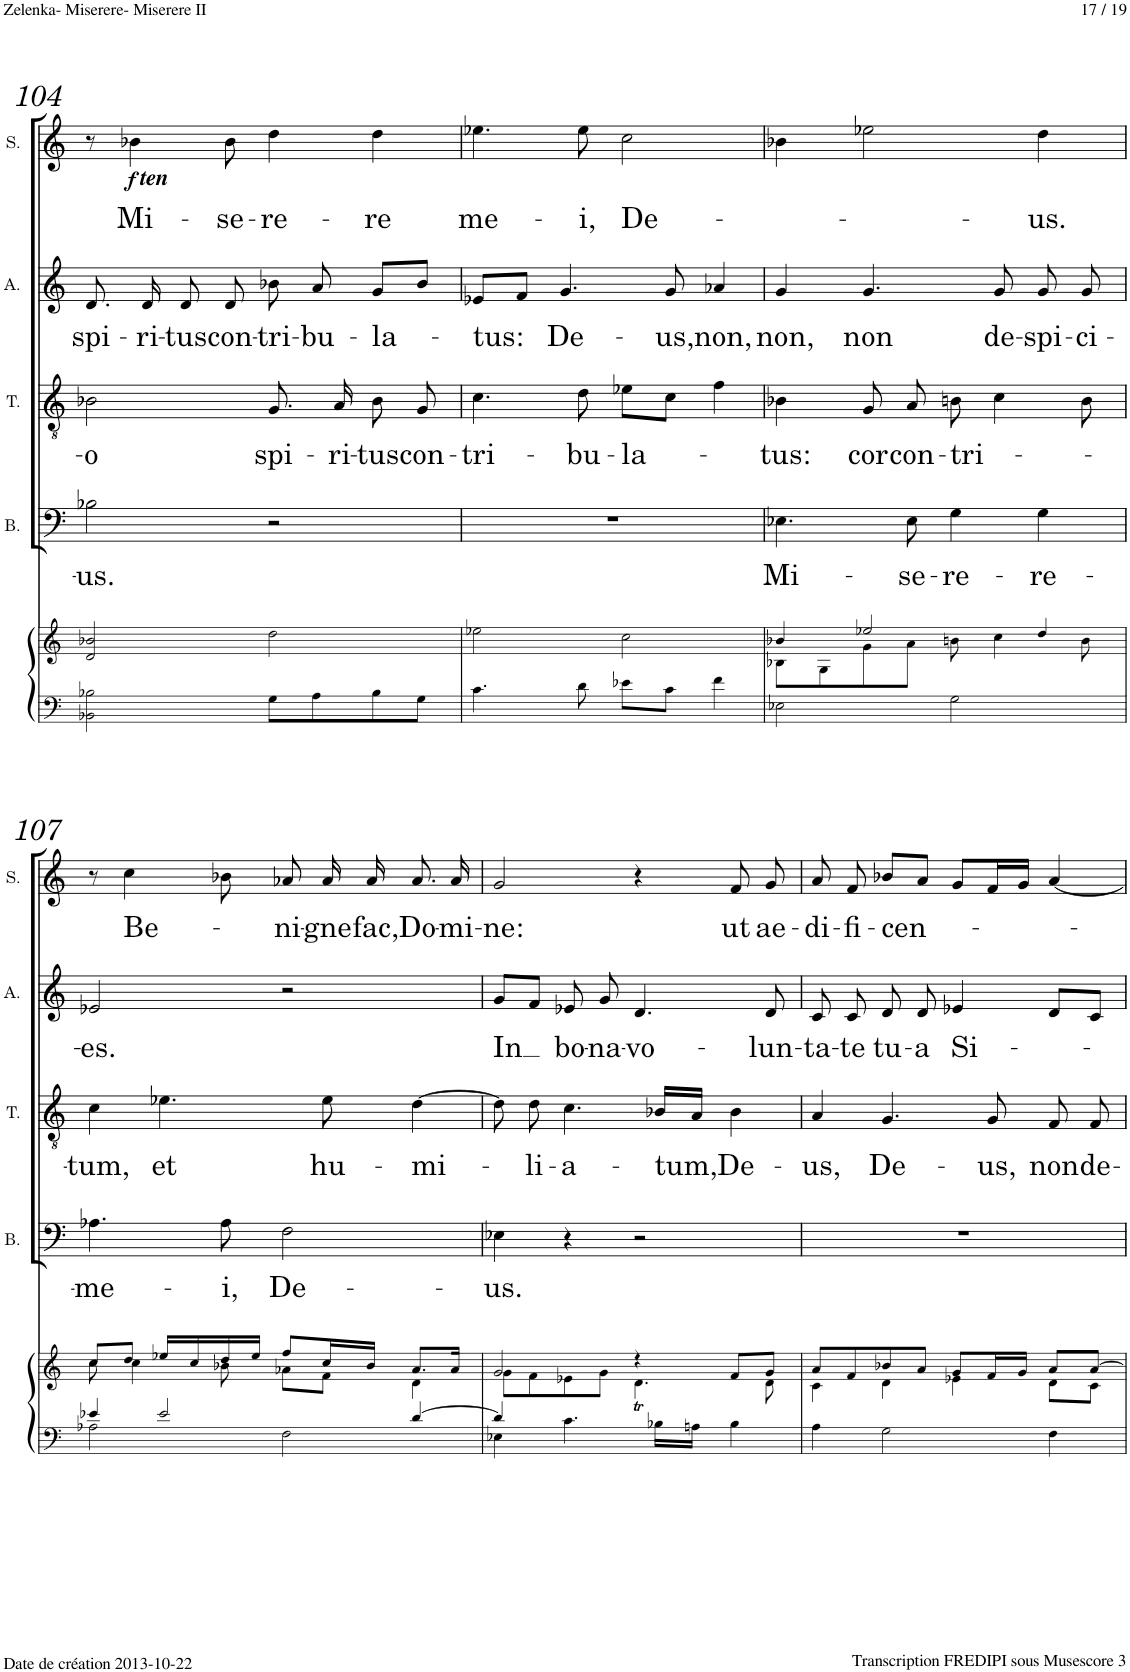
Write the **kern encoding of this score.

**kern	**kern	**kern	**text	**kern	**text	**kern	**text	**kern	**text	**dynam
*part5	*part5	*part4	*part4	*part3	*part3	*part2	*part2	*part1	*part1	*part1
*staff6	*staff5	*staff4	*staff4	*staff3	*staff3	*staff2	*staff2	*staff1	*staff1	*staff1
*I"Piano	*	*I"Basse	*	*I"Tenor	*	*I"Alto	*	*I"Soprano	*	*
*I'Pno	*	*I'B.	*	*I'T.	*	*I'A.	*	*I'S.	*	*
!!LO:PB:g=z
*clefF4	*clefG2	*clefF4	*	*clefGv2	*	*clefG2	*	*clefG2	*	*
*k[]	*k[]	*k[]	*	*k[]	*	*k[]	*	*k[]	*	*
*M4/4	*M4/4	*M4/4	*	*M4/4	*	*M4/4	*	*M4/4	*	*
*met(c)	*met(c)	*met(c)	*	*met(c)	*	*met(c)	*	*met(c)	*	*
=104	=104	=104	=104	=104	=104	=104	=104	=104	=104	=104
!	!	!	!LO:LY:b	!	!LO:LY:b	!	!LO:LY:b	!	!	!
2BB-X\ 2B-X\	2d/ 2b-X/	2B-X\	-us.	2B-X\	-o	8.d/	spi-	8r	.	.
!	!	!	!	!	!	!	!	!	!LO:LY:b	!LO:DY:b
!	!	!	!	!	!	!	!	!	!	!LO:DY:n=1:b
.	.	.	.	.	.	.	.	4b-X\	Mi-	f other-dynamics
!	!	!	!	!	!	!	!LO:LY:b	!	!	!
.	.	.	.	.	.	16d/	-ri-	.	.	.
!	!	!	!	!	!	!	!LO:LY:b	!	!	!
.	.	.	.	.	.	8d/	-tus	.	.	.
!	!	!	!	!	!	!	!LO:LY:b	!	!LO:LY:b	!
.	.	.	.	.	.	8d/	con-	8b-\	-se-	.
!	!	!	!	!	!LO:LY:b	!	!LO:LY:b	!	!LO:LY:b	!
8G\L	2dd\	2r	.	8.G/	spi-	8b-X\	-tri-	4dd\	-re-	.
!	!	!	!	!	!	!	!LO:LY:b	!	!	!
8A\	.	.	.	.	.	8a/	-bu-	.	.	.
!	!	!	!	!	!LO:LY:b	!	!	!	!	!
.	.	.	.	16A/	-ri-	.	.	.	.	.
!	!	!	!	!	!LO:LY:b	!	!LO:LY:b	!	!LO:LY:b	!
8B-\	.	.	.	8B-\	-tus	8g/L	-la-	4dd\	-re	.
!	!	!	!	!	!LO:LY:b	!	!	!	!	!
8G\J	.	.	.	8G/	con-	8b-/J	.	.	.	.
=105	=105	=105	=105	=105	=105	=105	=105	=105	=105	=105
!	!	!	!	!	!LO:LY:b	!	!LO:LY:b	!	!LO:LY:b	!
4.c\	2ee-X\	1r	.	4.c\	-tri-	8e-X/L	-tus:	4.ee-X\	me-	.
.	.	.	.	.	.	8f/J	.	.	.	.
!	!	!	!	!	!	!	!LO:LY:b	!	!	!
.	.	.	.	.	.	4.g/	De-	.	.	.
!	!	!	!	!	!LO:LY:b	!	!	!	!LO:LY:b	!
8d\	.	.	.	8d\	-bu-	.	.	8ee-\	-i,	.
!	!	!	!	!	!LO:LY:b	!	!	!	!LO:LY:b	!
8e-X\L	2cc\	.	.	8e-X\L	-la-	.	.	2cc\	De-	.
!	!	!	!	!	!	!	!LO:LY:b	!	!	!
8c\J	.	.	.	8c\J	.	8g/	-us,	.	.	.
!	!	!	!	!	!	!	!LO:LY:b	!	!	!
4f\	.	.	.	4f\	.	4a-X/	non,	.	.	.
=106	=106	=106	=106	=106	=106	=106	=106	=106	=106	=106
*	*^	*	*	*	*	*	*	*	*	*
!	!	!	!	!LO:LY:b	!	!LO:LY:b	!	!LO:LY:b	!	!	!
2E-X\	4b-X/	8B-X\L	4.E-X\	Mi-	4B-X\	-tus:	4g/	non,	4b-X\	.	.
.	.	8G\	.	.	.	.	.	.	.	.	.
!	!	!	!	!	!	!LO:LY:b	!	!LO:LY:b	!	!	!
.	2ee-X/	8g\	.	.	8G/	cor	4.g/	non	2ee-X\	.	.
!	!	!	!	!LO:LY:b	!	!LO:LY:b	!	!	!	!	!
.	.	8a\J	8E-\	-se-	8A/	con-	.	.	.	.	.
!	!	!	!	!LO:LY:b	!	!LO:LY:b	!	!	!	!	!
2G\	.	8bn\	4G\	-re-	8Bn\	-tri-	.	.	.	.	.
!	!	!	!	!	!	!	!	!LO:LY:b	!	!	!
.	.	4cc\	.	.	4c\	.	8g/	de-	.	.	.
!	!	!	!	!LO:LY:b	!	!	!	!LO:LY:b	!	!LO:LY:b	!
.	4dd/	.	4G\	-re-	.	.	8g/	-spi-	4dd\	-us.	.
!	!	!	!	!	!	!	!	!LO:LY:b	!	!	!
.	.	8b\	.	.	8B\	.	8g/	-ci-	.	.	.
!!LO:LB:g=z
=107	=107	=107	=107	=107	=107	=107	=107	=107	=107	=107	=107
*^	*	*	*	*	*	*	*	*	*	*	*
!	!	!	!	!	!LO:LY:b	!	!LO:LY:b	!	!LO:LY:b	!	!	!
4e-X/	2A-X\	8cc/L	8cc\	4.A-X\	-me-	4c\	-tum,	2e-X/	-es.	8r	.	.
!	!	!	!	!	!	!	!	!	!	!	!LO:LY:b	!
.	.	8dd/J	4cc\	.	.	.	.	.	.	4cc\	Be-	.
!	!	!	!	!	!	!	!LO:LY:b	!	!	!	!	!
2e-/	.	16ee-X/LL	.	.	.	4.e-X\	et	.	.	.	.	.
.	.	16cc/	.	.	.	.	.	.	.	.	.	.
!	!	!	!	!	!LO:LY:b	!	!	!	!	!	!	!
.	.	16dd/	8b-X\	8A-\	-i,	.	.	.	.	8b-X\	.	.
.	.	16ee-/JJ	.	.	.	.	.	.	.	.	.	.
!	!	!	!	!	!LO:LY:b	!	!	!	!	!	!LO:LY:b	!
.	2F\	8ff/L	8a-X\L	2F\	De-	.	.	2r	.	8a-X/	-ni-	.
!	!	!	!	!	!	!	!LO:LY:b	!	!	!	!LO:LY:b	!
.	.	16cc/L	8f\J	.	.	8e-\	hu-	.	.	16a-/	-gne	.
!	!	!	!	!	!	!	!	!	!	!	!LO:LY:b	!
.	.	16b-/JJ	.	.	.	.	.	.	.	16a-/	fac,	.
!	!	!	!	!	!	!	!LO:LY:b	!	!	!	!LO:LY:b	!
[4d/	.	8.a-/L	4d\	.	.	[4d\	-mi-	.	.	8.a-/	Do-	.
!	!	!	!	!	!	!	!	!	!	!	!LO:LY:b	!
.	.	16a-/Jk	.	.	.	.	.	.	.	16a-/	-mi-	.
=108	=108	=108	=108	=108	=108	=108	=108	=108	=108	=108	=108	=108
!	!	!	!	!	!LO:LY:b	!	!	!	!LO:LY:b	!	!LO:LY:b	!
4d/]	4E-X\	2g/	8g\L	4E-X\	-us.	8d\]	.	8g/L	In	2g/	-ne:	.
!	!	!	!	!	!	!	!LO:LY:b	!	!	!	!	!
.	.	.	8f\	.	.	8d\	-li-	8f/J	.	.	.	.
!	!	!	!	!	!	!	!LO:LY:b	!	!LO:LY:b	!	!	!
4.c\	2.ryy	.	8e-X\	4r	.	4.c\	-a-	8e-X/	bo-	.	.	.
!	!	!	!	!	!	!	!	!	!LO:LY:b	!	!	!
.	.	.	8g\J	.	.	.	.	8g/	-na-	.	.	.
!	!	!	!	!	!	!	!	!	!LO:LY:b	!	!	!
.	.	4r	4.dT\	2r	.	.	.	4.d/	-vo-	4r	.	.
!	!	!	!	!	!	!	!LO:LY:b	!	!	!	!	!
16B-X\LL	.	.	.	.	.	16B-X/LL	-tum,	.	.	.	.	.
16An\JJ	.	.	.	.	.	16A/JJ	.	.	.	.	.	.
!	!	!	!	!	!	!	!LO:LY:b	!	!	!	!LO:LY:b	!
4B-\	.	8f/L	.	.	.	4B-\	De-	.	.	8f/	ut	.
!	!	!	!	!	!	!	!	!	!LO:LY:b	!	!LO:LY:b	!
.	.	8g/J	8d\	.	.	.	.	8d/	-lun-	8g/	ae-	.
*v	*v	*	*	*	*	*	*	*	*	*	*	*
=109	=109	=109	=109	=109	=109	=109	=109	=109	=109	=109	=109
!	!	!	!	!	!	!LO:LY:b	!	!LO:LY:b	!	!LO:LY:b	!
4A\	8a/L	4c\	1r	.	4A/	-us,	8c/	-ta-	8a/	-di-	.
!	!	!	!	!	!	!	!	!LO:LY:b	!	!LO:LY:b	!
.	8f/	.	.	.	.	.	8c/	-te	8f/	-fi-	.
!	!	!	!	!	!	!LO:LY:b	!	!LO:LY:b	!	!LO:LY:b	!
2G\	8b-X/	4d\	.	.	4.G/	De-	8d/	tu-	8b-X/L	-cen-	.
!	!	!	!	!	!	!	!	!LO:LY:b	!	!	!
.	8a/J	.	.	.	.	.	8d/	-a	8a/J	.	.
!	!	!	!	!	!	!	!	!LO:LY:b	!	!	!
.	8g/L	4e-X\	.	.	.	.	4e-X/	Si-	8g/L	.	.
!	!	!	!	!	!	!LO:LY:b	!	!	!	!	!
.	16f/L	.	.	.	8G/	-us,	.	.	16f/L	.	.
.	16g/JJ	.	.	.	.	.	.	.	16g/JJ	.	.
!	!	!	!	!	!	!LO:LY:b	!	!	!	!	!
4F\	8a/L	8d\L	.	.	8F/	non	8d/L	.	[4a/	.	.
!	!	!	!	!	!	!LO:LY:b	!	!	!	!	!
.	[8a/J	8c\J	.	.	8F/	de-	8c/J	.	.	.	.
*	*v	*v	*	*	*	*	*	*	*	*	*
=	=	=	=	=	=	=	=	=	=	=
*-	*-	*-	*-	*-	*-	*-	*-	*-	*-	*-
